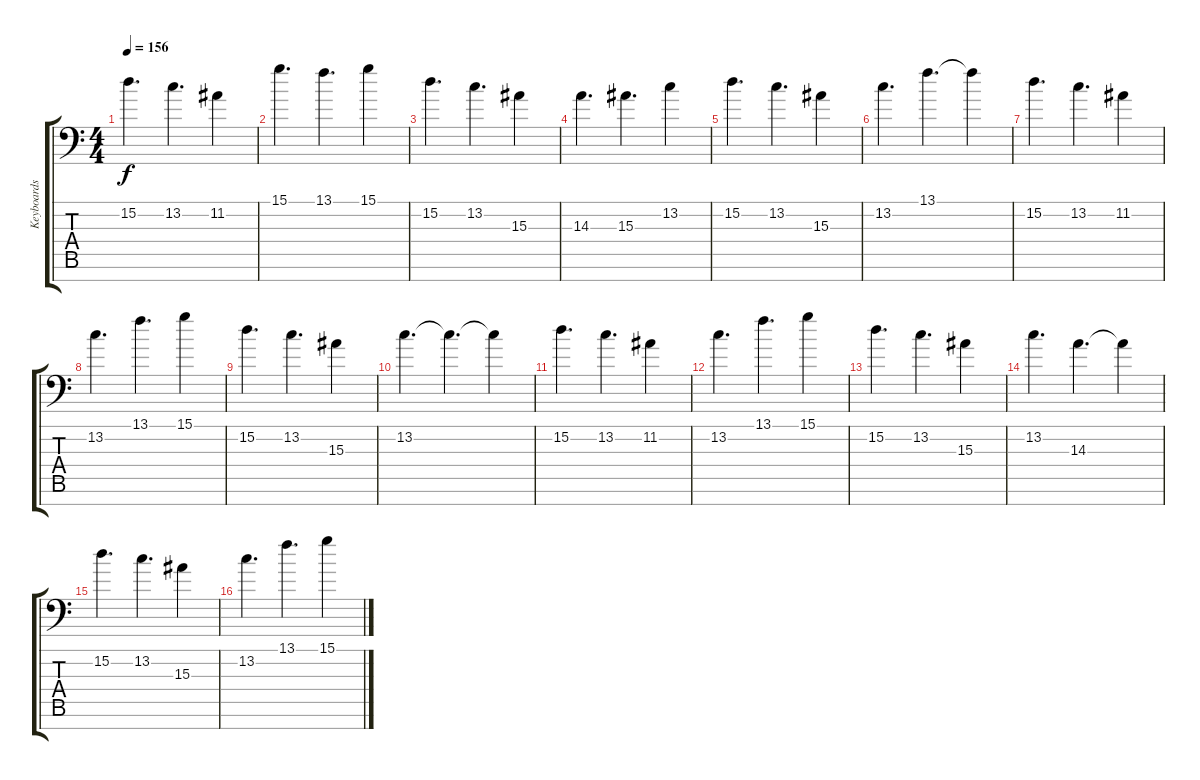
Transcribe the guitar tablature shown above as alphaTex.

\track ("Keyboards Lead 1" "Keyboards ") {instrument lead2sawtooth}
\staff {score tabs}
\tuning (E4 B3 G3 D3 A2 E2 G1) {hide}
\ts (4 4)
\tempo 156
\clef f4
\ks c
15.2.4{d dy f} 13.2.4{d} 11.2.4 |
15.1.4{d} 13.1.4{d} 15.1.4 |
15.2.4{d} 13.2.4{d} 15.3.4 |
14.3.4{d} 15.3.4{d} 13.2.4 |
15.2.4{d} 13.2.4{d} 15.3.4 |
13.2.4{d} 13.1.4{d} 13.1{t}.4 |
15.2.4{d} 13.2.4{d} 11.2.4 |
13.2.4{d} 13.1.4{d} 15.1.4 |
15.2.4{d} 13.2.4{d} 15.3.4 |
13.2.4{d} 13.2{t}.4{d} 13.2{t}.4 |
15.2.4{d} 13.2.4{d} 11.2.4 |
13.2.4{d} 13.1.4{d} 15.1.4 |
15.2.4{d} 13.2.4{d} 15.3.4 |
13.2.4{d} 14.3.4{d} 14.3{t}.4 |
15.2.4{d} 13.2.4{d} 15.3.4 |
13.2.4{d} 13.1.4{d} 15.1.4
